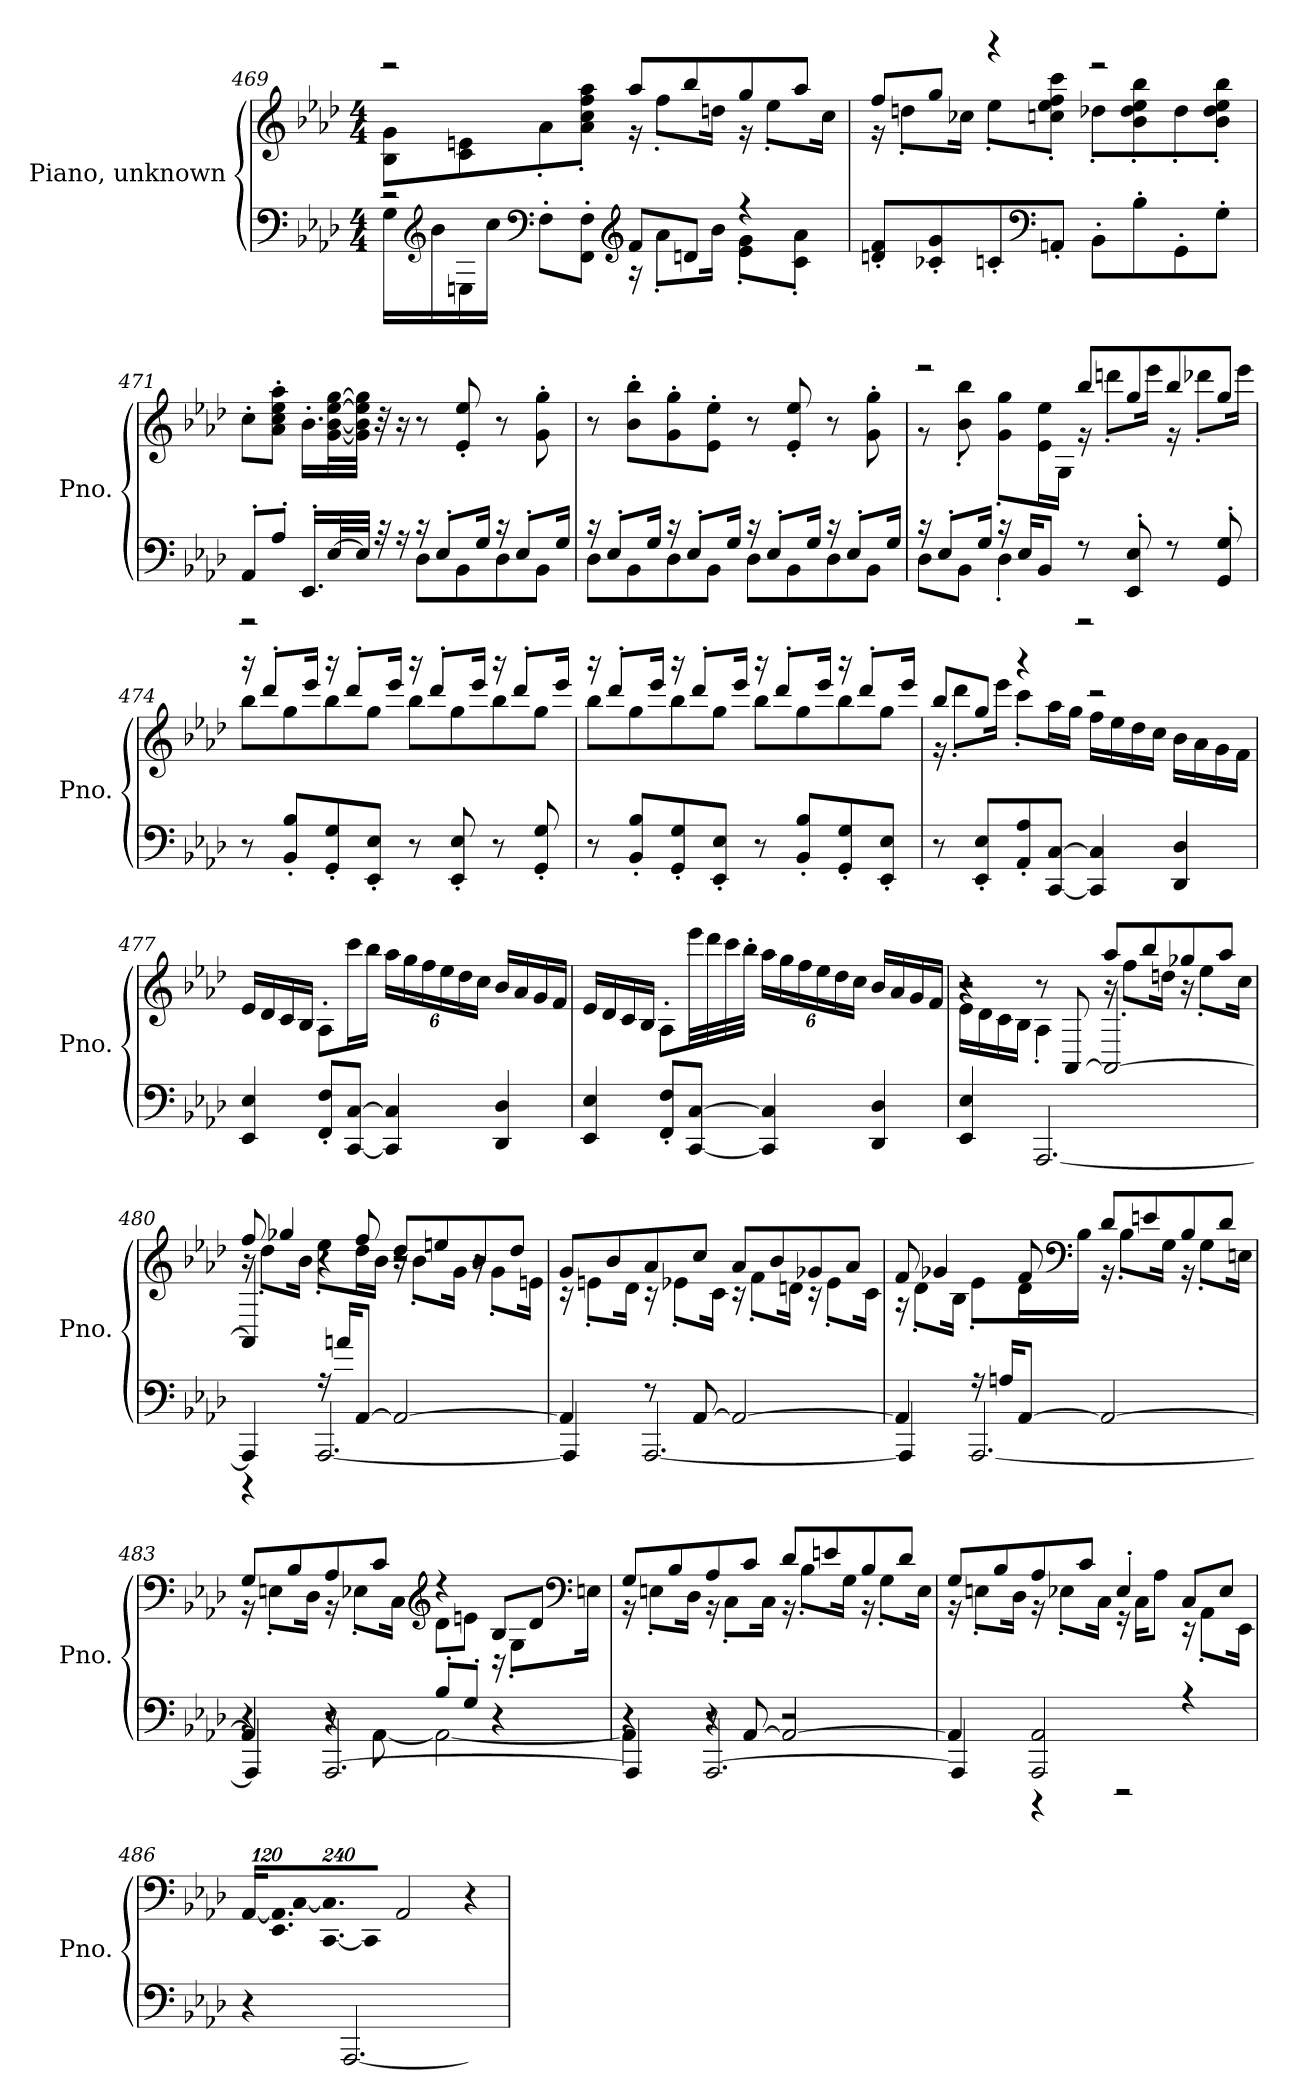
**kern	**kern
*part1	*part1
*staff2	*staff1
*I"Piano, unknown	*
*I'Pno.	*
*clefF4	*clefG2
*k[b-e-a-d-]	*k[b-e-a-d-]
*M4/4	*M4/4
=469	=469
*^	*^
2r	16G\LL	2r	8B-\ 8g\L
*clefG2	*	*	*
.	16b-\	.	.
.	16En\	.	8c\ 8en\
.	16cc\JJ	.	.
*clefF4	*	*	*
.	8F'\L	.	8a-'\
.	8FF\' 8F\'J	.	8a-\' 8cc\' 8ff\' 8aa-\'J
*clefG2	*	*	*
8f/L	16r	8aa-/L	16r
.	8a-'\L	.	8ff'\L
8dn/J	.	8bb-/	.
.	16b-\Jk	.	16ddn\Jk
4r	8e-\' 8g\'L	8gg/	16r
.	.	.	8ee-'\L
.	8c\' 8a-\'J	8aa-/J	.
.	.	.	16cc\Jk
*v	*v	*	*
!!LO:LB:g=z	!!
=470	=470	=470
8dn/' 8f/'L	8ff/L	16r
.	.	8ddn'\L
8c-X/' 8g/'	8gg/J	.
.	.	16cc-X\Jk
8cn'/	4r	8ee-'\L
*clefF4	*	*
8AAn'/J	.	8ccn\' 8ee-\' 8ff\' 8ccc\'J
8BB-'\L	2r	8dd-X'\L
8B-'\	.	8b-\' 8dd-\' 8ee-\' 8bb-\'
8GG'\	.	8dd-'\
8G'\J	.	8b-\' 8dd-\' 8ee-\' 8bb-\'J
*	*v	*v
=471	=471
*^	*
8AA-'/L	2r	8cc'\L
8A-'/J	.	8a-\' 8cc\' 8ee-\' 8aa-\'J
16.EE-'/LL	.	16.b-'\LL
[32E-/L	.	[32g\ [32b-\ [32ee-\ [32gg\L
32E-/JJJ]	.	32g\] 32b-\] 32ee-\] 32gg\]JJJ
32r	.	32r
16r	.	16r
16r	8D-\L	8r
8E-'/L	.	.
.	8BB-\	8e-/' 8ee-/'
16G/Jk	.	.
16r	8D-\	8r
8E-'/L	.	.
.	8BB-\J	8g\' 8gg\'
16G/Jk	.	.
!!LO:LB:g=z
=472	=472	=472
16r	8D-\L	8r
8E-'/L	.	.
.	8BB-\	8b-\' 8bb-\'L
16G/Jk	.	.
16r	8D-\	8g\' 8gg\'
8E-'/L	.	.
.	8BB-\J	8e-\' 8ee-\'J
16G/Jk	.	.
16r	8D-\L	8r
8E-'/L	.	.
.	8BB-\	8e-/' 8ee-/'
16G/Jk	.	.
16r	8D-\	8r
8E-'/L	.	.
.	8BB-\J	8g\' 8gg\'
16G/Jk	.	.
=473	=473	=473
*	*	*^
16r	8D-\L	2r	8r
8E-'/L	.	.	.
.	8BB-\J	.	8b-\' 8bb-\'
16G/Jk	.	.	.
16r	4D-'\	.	8g\' 8gg\'L
16E-/KL	.	.	.
8BB-/J	.	.	16e-\ 16ee-\L
.	.	.	16G\JJ
8r	2r	8bb-/L	16r
.	.	.	8dddn'\L
8EE-/' 8E-/'	.	8gg/	.
.	.	.	16eee-\Jk
8r	.	8bb-/	16r
.	.	.	8ddd-X'\L
8GG/' 8G/'	.	8gg/J	.
.	.	.	16eee-\Jk
*v	*v	*	*
!!LO:LB:g=z	!!
=474	=474	=474
8r	16r	8bb-\L
.	8ddd-'/L	.
8BB-/' 8B-/'L	.	8gg\
.	16eee-/Jk	.
8GG/' 8G/'	16r	8bb-\
.	8ddd-'/L	.
8EE-/' 8E-/'J	.	8gg\J
.	16eee-/Jk	.
8r	16r	8bb-\L
.	8ddd-'/L	.
8EE-/' 8E-/'	.	8gg\
.	16eee-/Jk	.
8r	16r	8bb-\
.	8ddd-'/L	.
8GG/' 8G/'	.	8gg\J
.	16eee-/Jk	.
=475	=475	=475
8r	16r	8bb-\L
.	8ddd-'/L	.
8BB-/' 8B-/'L	.	8gg\
.	16eee-/Jk	.
8GG/' 8G/'	16r	8bb-\
.	8ddd-'/L	.
8EE-/' 8E-/'J	.	8gg\J
.	16eee-/Jk	.
8r	16r	8bb-\L
.	8ddd-'/L	.
8BB-/' 8B-/'L	.	8gg\
.	16eee-/Jk	.
8GG/' 8G/'	16r	8bb-\
.	8ddd-'/L	.
8EE-/' 8E-/'J	.	8gg\J
.	16eee-/Jk	.
!!LO:PB:g=z	!!
=476	=476	=476
8r	8bb-/L	16r
.	.	8ddd-'\L
8EE-/' 8E-/'L	8gg/J	.
.	.	16eee-\Jk
8AA-/' 8A-/'	4r	8ccc'\L
[8CC/ [8C/J	.	16aa-\L
.	.	16gg\JJ
4CC/] 4C/]	2r	16ff\LL
.	.	16ee-\
.	.	16dd-\
.	.	16cc\JJ
4DD-/ 4D-/	.	16b-\LL
.	.	16a-\
.	.	16g\
.	.	16f\JJ
*	*v	*v
=477	=477
4EE-/ 4E-/	16e-/LL
.	16d-/
.	16c/
.	16B-/JJ
8FF/' 8F/'L	8A-'\L
[8CC/ [8C/J	16ccc\L
.	16bb-\JJ
*	*Xbrackettup
4CC/] 4C/]	24aa-\LL
.	24gg\
.	24ff\
.	24ee-\
.	24dd-\
.	24cc\JJ
4DD-/ 4D-/	16b-/LL
.	16a-/
.	16g/
.	16f/JJ
!!LO:LB:g=z
=478	=478
4EE-/ 4E-/	16e-/LL
.	16d-/
.	16c/
.	16B-/JJ
8FF/' 8F/'L	8A-'\L
[8CC/ [8C/J	32eee-\LL
.	32ddd-\
.	32ccc\
.	32bb-'\JJJ
4CC/] 4C/]	24aa-\LL
.	24gg\
.	24ff\
.	24ee-\
.	24dd-\
.	24cc\JJ
4DD-/ 4D-/	16b-/LL
.	16a-/
.	16g/
.	16f/JJ
=479	=479
*	*^
*	*	*^
4EE-/ 4E-/	2r	16e-\LL	4r
.	.	16d-\	.
.	.	16c\	.
.	.	16B-\JJ	.
[2.AAA-/	.	4A-'\	8r
.	.	.	[8AA-/
.	8aa-/L	16r	2AA-/_
.	.	8ff'\L	.
.	8bb-/	.	.
.	.	16ddn\Jk	.
.	8gg-X/	16r	.
.	.	8ee-'\L	.
.	8aa-/J	.	.
.	.	16cc\Jk	.
!!LO:LB:g=z	!!	!!
=480	=480	=480	=480
*^	*	*	*
4AAA-/]	4r	8ff/	16r	4AA-/]
.	.	.	8dd-'\L	.
.	.	4gg-X/	.	.
.	.	.	16b-\Jk	.
16r	[2.AAA-/	.	8ee-'\L	4r
16an/KL	.	.	.	.
[8AA-/J	.	8ff/	16dd-\L	.
.	.	.	16b-\JJ	.
2AA-/_	.	8dd-/L	16r	2r
.	.	.	8b-'\L	.
.	.	8een/	.	.
.	.	.	16g\Jk	.
.	.	8b-/	16r	.
.	.	.	8g'\L	.
.	.	8dd-/J	.	.
.	.	.	16en\Jk	.
*	*	*	*v	*v
=481	=481	=481	=481
4AA-/]	4AAA-/]	8g/L	16r
.	.	.	8en'\L
.	.	8b-/	.
.	.	.	16d-\Jk
8r	[2.AAA-/	8a-/	16r
.	.	.	8e-X'\L
[8AA-/	.	8cc/J	.
.	.	.	16c\Jk
2AA-/_	.	8a-/L	16r
.	.	.	8f'\L
.	.	8b-/	.
.	.	.	16dn\Jk
.	.	8g-X/	16r
.	.	.	8e-'\L
.	.	8a-/J	.
.	.	.	16c\Jk
!!LO:LB:g=z	!!
=482	=482	=482	=482
4AA-/]	4AAA-/]	8f/	16r
.	.	.	8d-'\L
.	.	4g-X/	.
.	.	.	16B-\Jk
16r	[2.AAA-/	.	8e-'\L
16An/KL	.	.	.
[8AA-/J	.	8f/	16d-\L
*	*	*clefF4	*
.	.	.	16B-\JJ
2AA-/_	.	8d-/L	16r
.	.	.	8B-'\L
.	.	8en/	.
.	.	.	16G\Jk
.	.	8B-/	16r
.	.	.	8G'\L
.	.	8d-/J	.
.	.	.	16En\Jk
=483	=483	=483	=483
*	*^	*	*
4AA-/]	4r	4AAA-/]	8G/L	16r
.	.	.	.	8En'\L
.	.	.	8B-/	.
.	.	.	.	16D-\Jk
4r	8r	[2.AAA-/	8A-/	16r
.	.	.	.	8E-X'\L
.	[8AA-\	.	8c/J	.
.	.	.	.	16C\Jk
*	*	*	*clefG2	*
8B-'/L	2AA-\_	.	4r	8d-\L
8G'/J	.	.	.	8en\J
4r	.	.	8B-/L	16r
.	.	.	.	8G'\L
.	.	.	8d-/J	.
*	*	*	*clefF4	*
.	.	.	.	16En\Jk
!!LO:LB:g=z	!!
=484	=484	=484	=484	=484
4r	4AA-\]	4AAA-/]	8G/L	16r
.	.	.	.	8En'\L
.	.	.	8B-/	.
.	.	.	.	16D-\Jk
8r	4r	[2.AAA-/	8A-/	16r
.	.	.	.	8C'\L
[8AA-/	.	.	8c/J	.
.	.	.	.	16C\Jk
2AA-/_	2r	.	8d-/L	16r
.	.	.	.	8B-'\L
.	.	.	8en/	.
.	.	.	.	16G\Jk
.	.	.	8B-/	16r
.	.	.	.	8G'\L
.	.	.	8d-/J	.
.	.	.	.	16E\Jk
*	*v	*v	*	*
=485	=485	=485	=485
4AA-/]	4AAA-/]	8G/L	16r
.	.	.	8En'\L
.	.	8B-/	.
.	.	.	16D-\Jk
2AAA-/ 2AA-/	4r	8A-/	16r
.	.	.	8E-X'\L
.	.	8c/J	.
.	.	.	16C\Jk
.	2r	4E-'/	16r
.	.	.	16C\KL
.	.	.	8A-\J
4r	.	8C/L	16r
.	.	.	8AA-'\L
.	.	8E-/J	.
.	.	.	16EE-\Jk
*v	*v	*	*
=486	=486	=486
!	!LO:N:vis=32.	!
*	*v	*v
4r	[1920%103AA-/LLL
!	!LO:N:vis=32.
.	1920%103EE-/ 1920%103AA-/]J
!	!LO:N:vis=16
.	[1920%137C/
!	!LO:N:vis=32.
.	[1920%103CC/ 1920%103C/]L
!	!LO:N:vis=64
.	960%17CC/JJJk]
[2.AAA-/	2AA-/
.	4r
=	=
*-	*-
